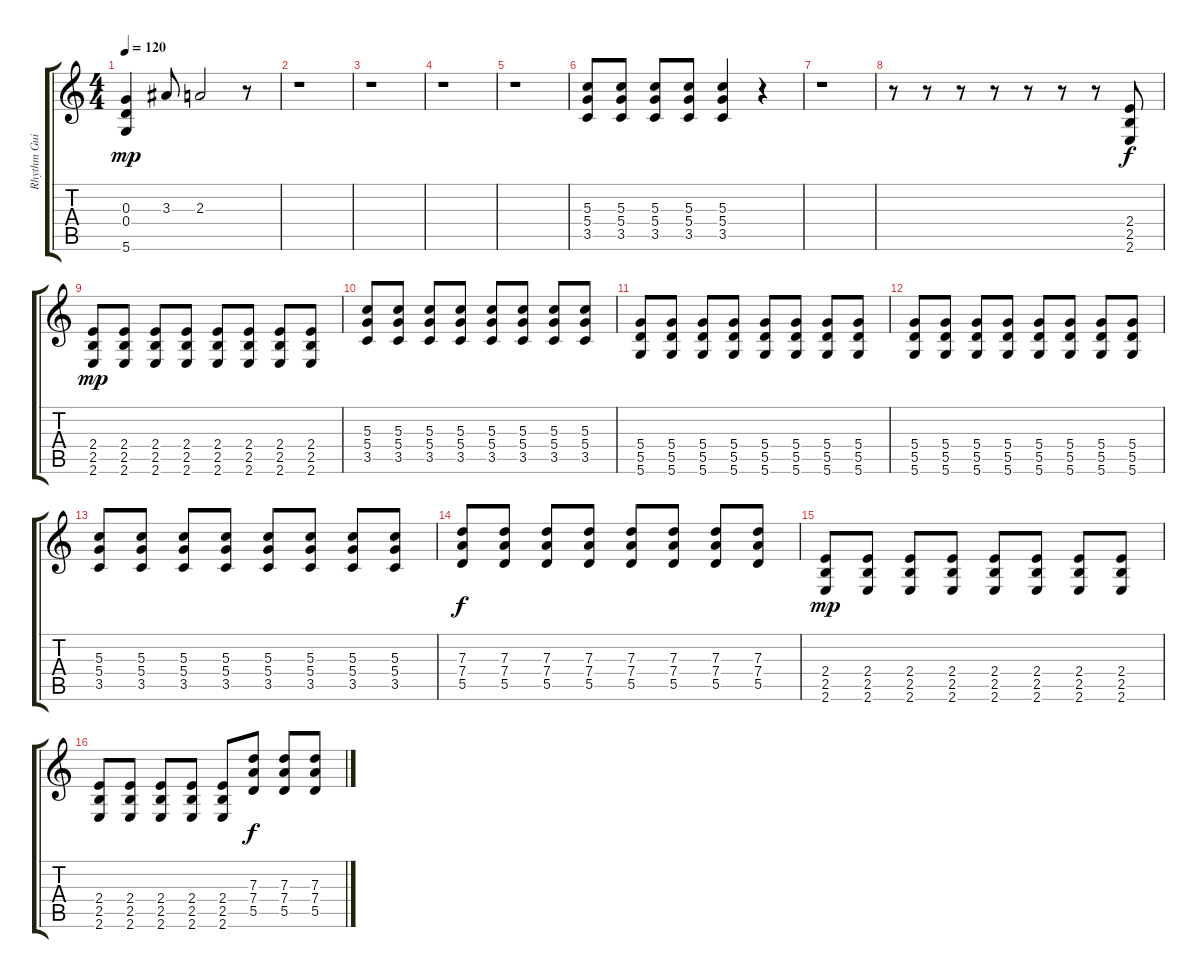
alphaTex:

\track ("Rhythm Guitar - Sascha Paeth" "Rhythm Gui") {instrument distortionguitar}
\staff {score tabs}
\tuning (E4 B3 G3 D3 A2 D2) {hide}
\ts (4 4)
\tempo 120
\clef g2
\ks c
(0.3 0.4 5.6).4{dy mp} 3.3.8 2.3.2 r.8 |
r.1 |
r.1 |
r.1 |
r.1 |
(5.3 5.4 3.5).8 (5.3 5.4 3.5).8 (5.3 5.4 3.5).8 (5.3 5.4 3.5).8 (5.3 5.4 3.5).4 r.4 |
r.1 |
r.8 r.8 r.8 r.8 r.8 r.8 r.8 (2.4 2.5 2.6).8{dy f} |
(2.4 2.5 2.6).8{dy mp} (2.4 2.5 2.6).8 (2.4 2.5 2.6).8 (2.4 2.5 2.6).8 (2.4 2.5 2.6).8 (2.4 2.5 2.6).8 (2.4 2.5 2.6).8 (2.4 2.5 2.6).8 |
(5.3 5.4 3.5).8 (5.3 5.4 3.5).8 (5.3 5.4 3.5).8 (5.3 5.4 3.5).8 (5.3 5.4 3.5).8 (5.3 5.4 3.5).8 (5.3 5.4 3.5).8 (5.3 5.4 3.5).8 |
(5.4 5.5 5.6).8 (5.4 5.5 5.6).8 (5.4 5.5 5.6).8 (5.4 5.5 5.6).8 (5.4 5.5 5.6).8 (5.4 5.5 5.6).8 (5.4 5.5 5.6).8 (5.4 5.5 5.6).8 |
(5.4 5.5 5.6).8 (5.4 5.5 5.6).8 (5.4 5.5 5.6).8 (5.4 5.5 5.6).8 (5.4 5.5 5.6).8 (5.4 5.5 5.6).8 (5.4 5.5 5.6).8 (5.4 5.5 5.6).8 |
(5.3 5.4 3.5).8 (5.3 5.4 3.5).8 (5.3 5.4 3.5).8 (5.3 5.4 3.5).8 (5.3 5.4 3.5).8 (5.3 5.4 3.5).8 (5.3 5.4 3.5).8 (5.3 5.4 3.5).8 |
(7.3 7.4 5.5).8{dy f} (7.3 7.4 5.5).8 (7.3 7.4 5.5).8 (7.3 7.4 5.5).8 (7.3 7.4 5.5).8 (7.3 7.4 5.5).8 (7.3 7.4 5.5).8 (7.3 7.4 5.5).8 |
(2.4 2.5 2.6).8{dy mp} (2.4 2.5 2.6).8 (2.4 2.5 2.6).8 (2.4 2.5 2.6).8 (2.4 2.5 2.6).8 (2.4 2.5 2.6).8 (2.4 2.5 2.6).8 (2.4 2.5 2.6).8 |
(2.4 2.5 2.6).8 (2.4 2.5 2.6).8 (2.4 2.5 2.6).8 (2.4 2.5 2.6).8 (2.4 2.5 2.6).8 (7.3 7.4 5.5).8{dy f} (7.3 7.4 5.5).8 (7.3 7.4 5.5).8
